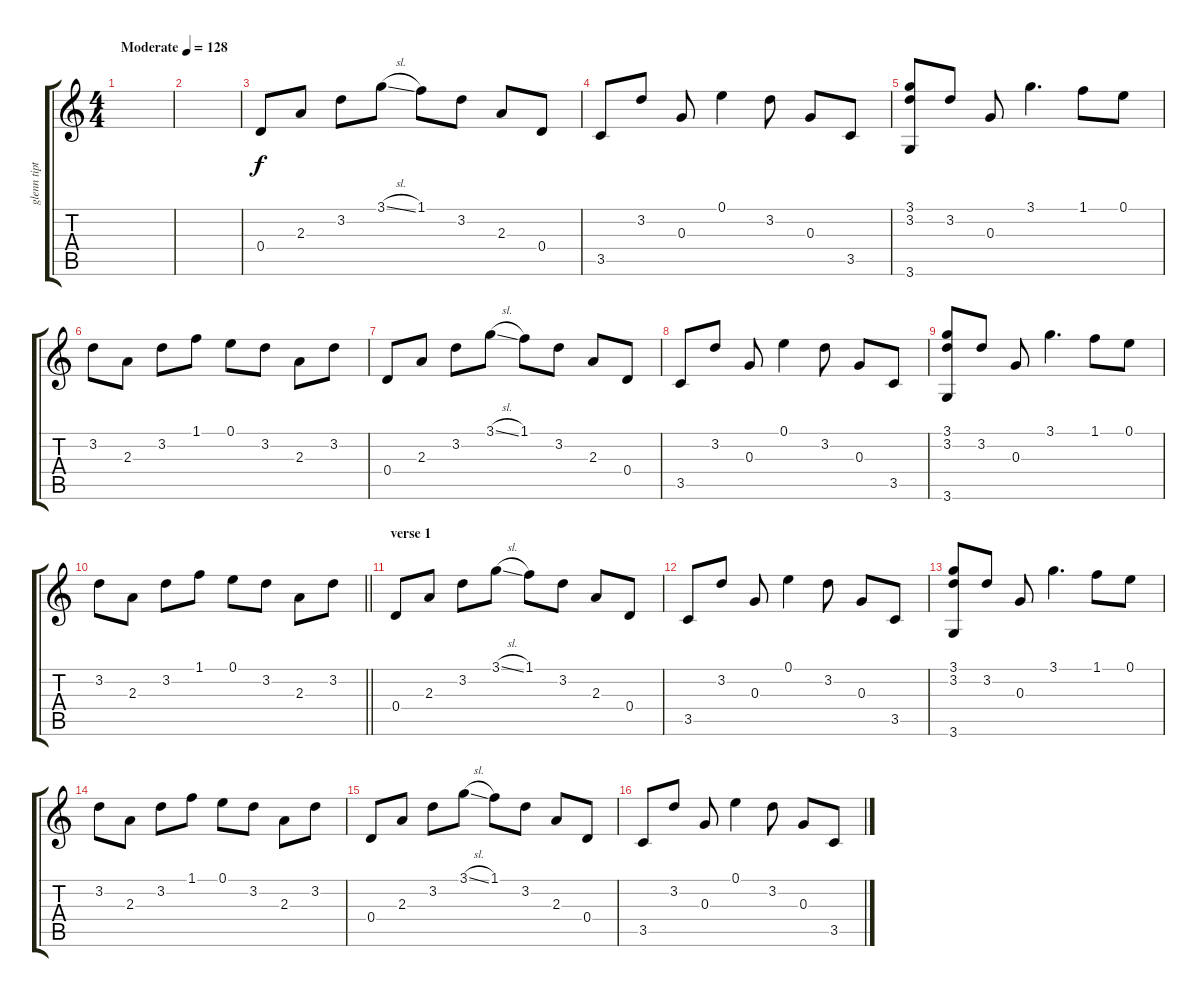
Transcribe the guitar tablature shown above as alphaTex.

\track ("glenn tipton" "glenn tipt") {instrument electricguitarclean}
\staff {score tabs}
\tuning (E4 B3 G3 D3 A2 E2) {hide}
\ts (4 4)
\tempo (128 "Moderate")
\clef g2
\ks c
|
|
0.4.8 2.3.8 3.2.8 3.1{sl}.8 1.1.8 3.2.8 2.3.8 0.4.8 |
3.5.8 3.2.8 0.3.8 0.1.4 3.2.8 0.3.8 3.5.8 |
(3.1 3.2 3.6).8 3.2.8 0.3.8 3.1.4{d} 1.1.8 0.1.8 |
3.2.8 2.3.8 3.2.8 1.1.8 0.1.8 3.2.8 2.3.8 3.2.8 |
0.4.8 2.3.8 3.2.8 3.1{sl}.8 1.1.8 3.2.8 2.3.8 0.4.8 |
3.5.8 3.2.8 0.3.8 0.1.4 3.2.8 0.3.8 3.5.8 |
(3.1 3.2 3.6).8 3.2.8 0.3.8 3.1.4{d} 1.1.8 0.1.8 |
\barLineRight lightlight
3.2.8 2.3.8 3.2.8 1.1.8 0.1.8 3.2.8 2.3.8 3.2.8 |
\section ("" "verse 1")
0.4.8 2.3.8 3.2.8 3.1{sl}.8 1.1.8 3.2.8 2.3.8 0.4.8 |
3.5.8 3.2.8 0.3.8 0.1.4 3.2.8 0.3.8 3.5.8 |
(3.1 3.2 3.6).8 3.2.8 0.3.8 3.1.4{d} 1.1.8 0.1.8 |
3.2.8 2.3.8 3.2.8 1.1.8 0.1.8 3.2.8 2.3.8 3.2.8 |
0.4.8 2.3.8 3.2.8 3.1{sl}.8 1.1.8 3.2.8 2.3.8 0.4.8 |
3.5.8 3.2.8 0.3.8 0.1.4 3.2.8 0.3.8 3.5.8
